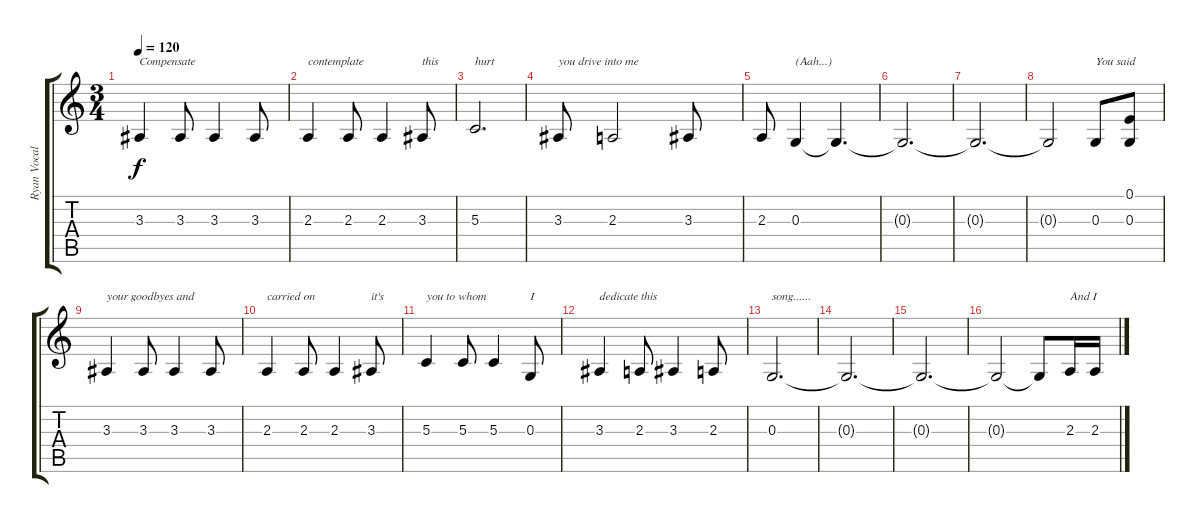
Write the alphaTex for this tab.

\track ("Ryan Vocals" "Ryan Vocal") {instrument lead6voice}
\staff {score tabs}
\tuning (E4 B3 G3 D3 A2 E2) {hide}
\ts (3 4)
\tempo 120
\clef g2
\ks c
3.3.4{txt "Compensate" dy f} 3.3.8 3.3.4 3.3.8 |
2.3.4{txt "contemplate"} 2.3.8 2.3.4 3.3.8{txt "this"} |
5.3.2{d txt "hurt"} |
3.3.8{txt "you drive into me"} 2.3.2 3.3.8 |
2.3.8 0.3.4{txt "(Aah...)"} 0.3{t}.4{d} |
0.3{t}.2{d} |
0.3{t}.2{d} |
0.3{t}.2 0.3.8{txt "You said"} (0.1 0.3).8 |
3.3.4{txt "your goodbyes and"} 3.3.8 3.3.4 3.3.8 |
2.3.4{txt "carried on"} 2.3.8 2.3.4 3.3.8{txt "it's"} |
5.3.4{txt "you to whom"} 5.3.8 5.3.4 0.3.8{txt "I"} |
3.3.4{txt "dedicate this"} 2.3.8 3.3.4 2.3.8 |
0.3.2{d txt "song......"} |
0.3{t}.2{d} |
0.3{t}.2{d} |
0.3{t}.2 0.3{t}.8 2.3.16{txt "And I"} 2.3.16
